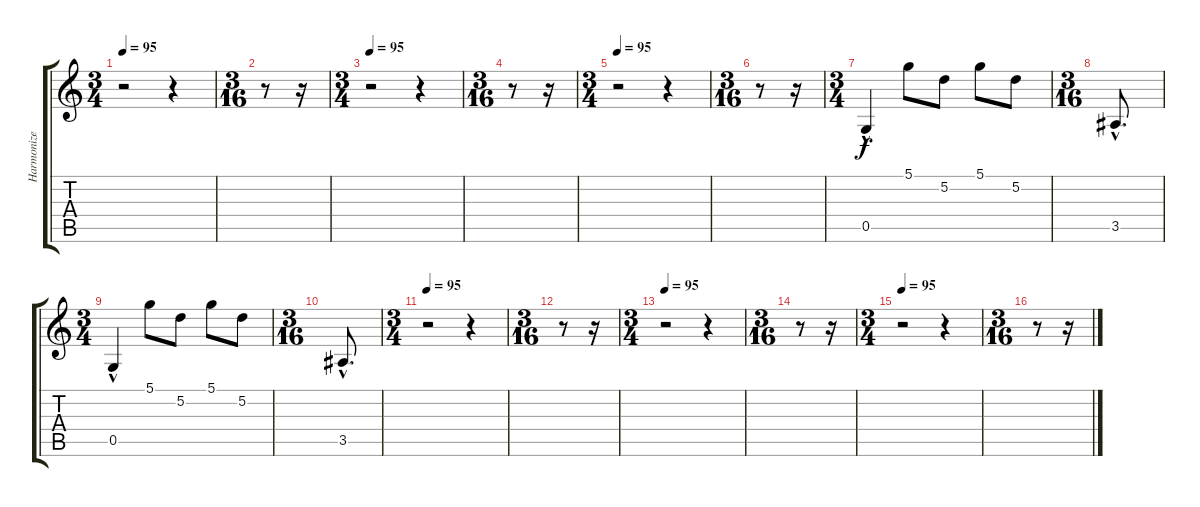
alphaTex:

\track ("Harmonize Guitar Part" "Harmonize ") {instrument distortionguitar}
\staff {score tabs}
\tuning (D4 A3 F3 C3 G2 D2) {hide}
\ts (3 4)
\tempo 95
\clef g2
\ks c
r.2{dy f} r.4 |
\ts (3 16)
r.8 r.16 |
\ts (3 4)
\tempo 95
r.2 r.4 |
\ts (3 16)
r.8 r.16 |
\ts (3 4)
\tempo 95
r.2 r.4 |
\ts (3 16)
r.8 r.16 |
\ts (3 4)
0.5{hac}.4 5.1.8 5.2.8 5.1.8 5.2.8 |
\ts (3 16)
3.5{hac}.8{d} |
\ts (3 4)
0.5{hac}.4 5.1.8 5.2.8 5.1.8 5.2.8 |
\ts (3 16)
3.5{hac}.8{d} |
\ts (3 4)
\tempo 95
r.2 r.4 |
\ts (3 16)
r.8 r.16 |
\ts (3 4)
\tempo 95
r.2 r.4 |
\ts (3 16)
r.8 r.16 |
\ts (3 4)
\tempo 95
r.2 r.4 |
\ts (3 16)
r.8 r.16
